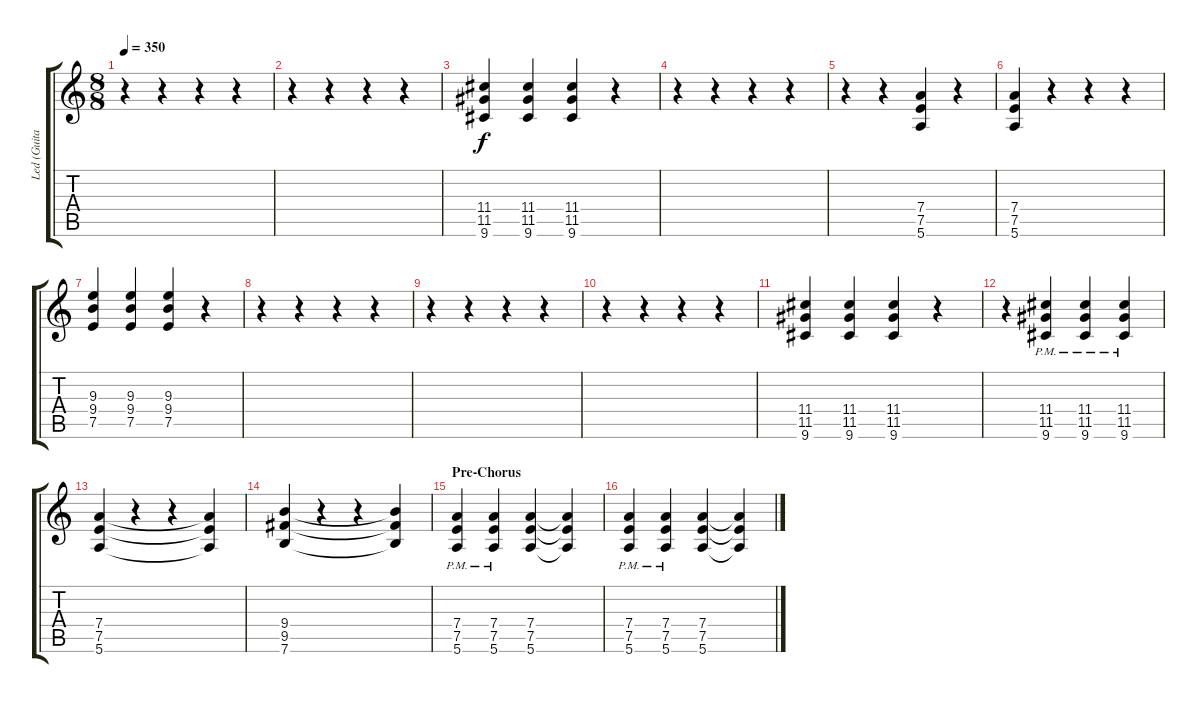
\track ("Led (Guitar 2)" "Led (Guita") {instrument electricguitarjazz}
\staff {score tabs}
\tuning (E4 B3 G3 D3 A2 E2) {hide}
\ts (8 8)
\tempo 350
\clef g2
\ks c
r.4{dy f} r.4 r.4 r.4 |
r.4 r.4 r.4 r.4 |
(11.4 11.5 9.6).4 (11.4 11.5 9.6).4 (11.4 11.5 9.6).4 r.4 |
r.4 r.4 r.4 r.4 |
r.4 r.4 (7.4 7.5 5.6).4 r.4 |
(7.4 7.5 5.6).4 r.4 r.4 r.4 |
(9.3 9.4 7.5).4 (9.3 9.4 7.5).4 (9.3 9.4 7.5).4 r.4 |
r.4 r.4 r.4 r.4 |
r.4 r.4 r.4 r.4 |
r.4 r.4 r.4 r.4 |
(11.4 11.5 9.6).4 (11.4 11.5 9.6).4 (11.4 11.5 9.6).4 r.4 |
r.4 (11.4 11.5 9.6{pm}).4 (11.4 11.5 9.6{pm}).4 (11.4 11.5 9.6{pm}).4 |
(7.4 7.5 5.6).4 r.4 r.4 (7.4{t} 7.5{t} 5.6{t}).4 |
(9.4 9.5 7.6).4 r.4 r.4 (9.4{t} 9.5{t} 7.6{t}).4 |
\section ("" "Pre-Chorus")
(7.4{pm} 7.5 5.6).4 (7.4{pm} 7.5 5.6).4 (7.4 7.5 5.6).4 (7.4{t} 7.5{t} 5.6{t}).4 |
(7.4{pm} 7.5 5.6).4 (7.4{pm} 7.5 5.6).4 (7.4 7.5 5.6).4 (7.4{t} 7.5{t} 5.6{t}).4
